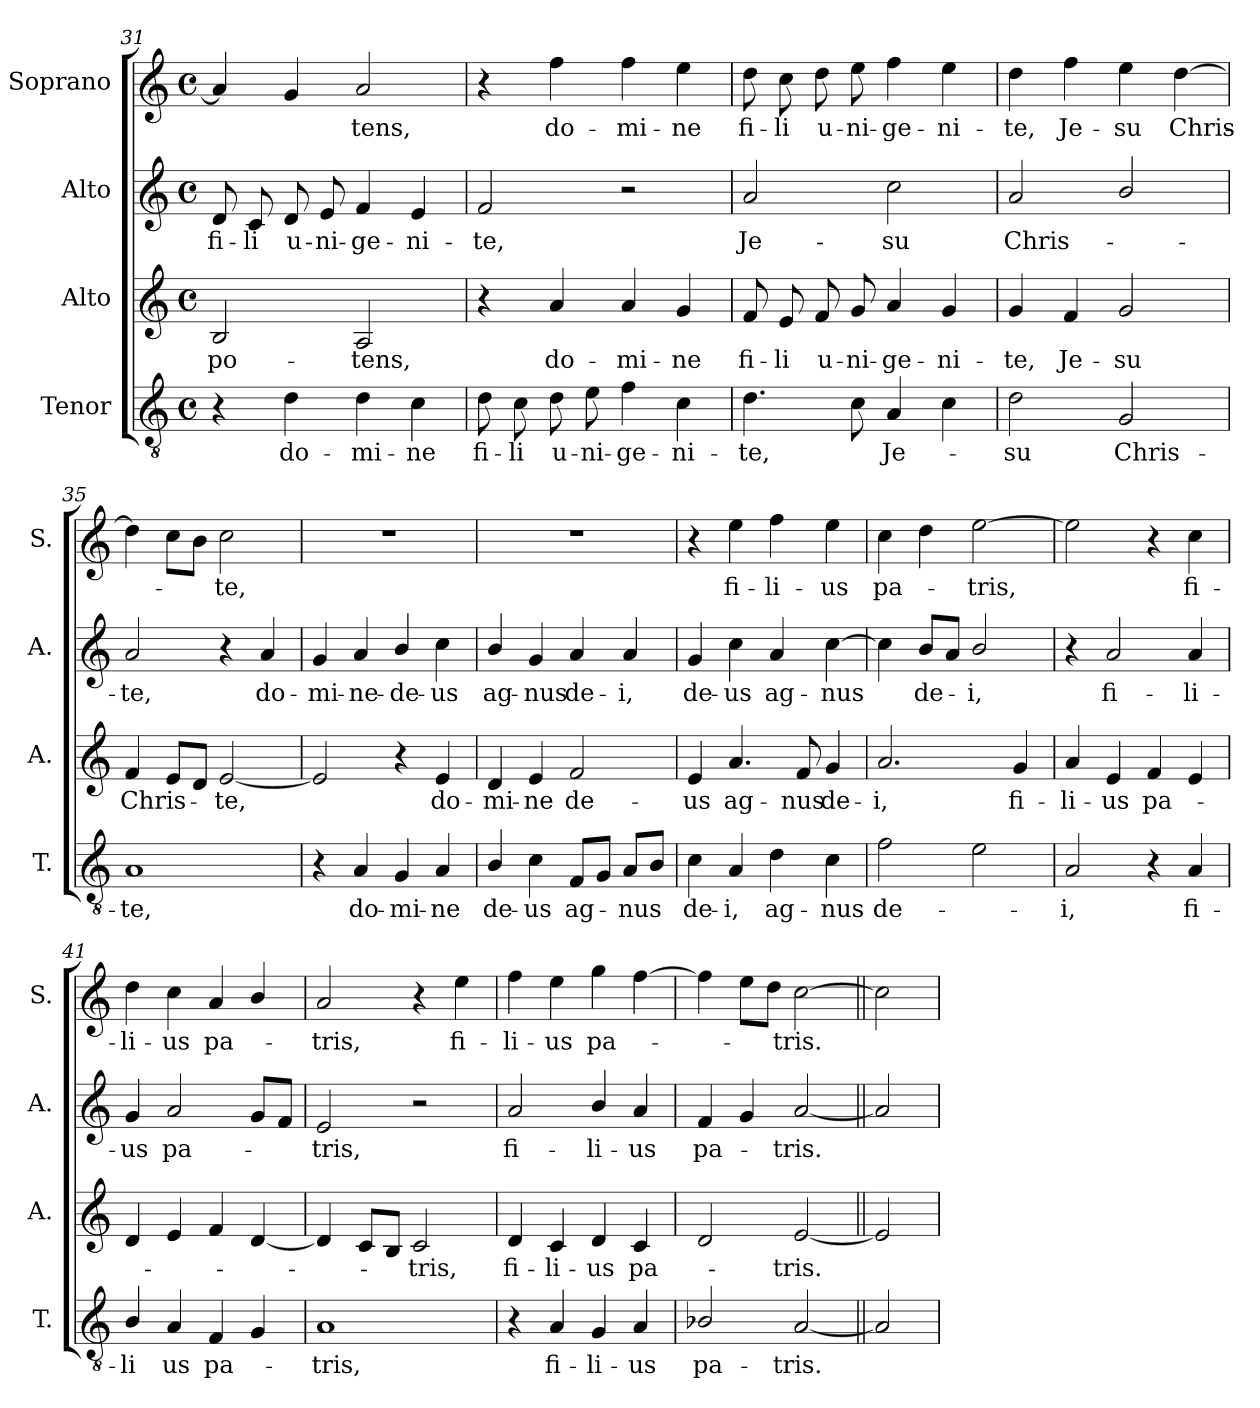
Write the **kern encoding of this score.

**kern	**text	**kern	**text	**kern	**text	**kern	**text
*part4	*part4	*part3	*part3	*part2	*part2	*part1	*part1
*staff4	*staff4	*staff3	*staff3	*staff2	*staff2	*staff1	*staff1
*I"Tenor	*	*I"Alto	*	*I"Alto	*	*I"Soprano	*
*I'T.	*	*I'A.	*	*I'A.	*	*I'S.	*
*clefGv2	*	*clefG2	*	*clefG2	*	*clefG2	*
*ITrd7c12	*	*	*	*	*	*	*
*k[]	*	*k[]	*	*k[]	*	*k[]	*
*M4/4	*	*M4/4	*	*M4/4	*	*M4/4	*
*met(c)	*	*met(c)	*	*met(c)	*	*met(c)	*
=31	=31	=31	=31	=31	=31	=31	=31
!	!	!	!LO:LY:b	!	!LO:LY:b	!	!
4r	.	2B/	-po-	8d/	fi-	4a/]	.
!	!	!	!	!	!LO:LY:b	!	!
.	.	.	.	8c/	-li	.	.
!	!LO:LY:b	!	!	!	!LO:LY:b	!	!
4D\	do-	.	.	8d/	u-	4g/	.
!	!	!	!	!	!LO:LY:b	!	!
.	.	.	.	8e/	-ni-	.	.
!	!LO:LY:b	!	!LO:LY:b	!	!LO:LY:b	!	!LO:LY:b
4D\	-mi-	2A/	-tens,	4f/	-ge-	2a/	-tens,
!	!LO:LY:b	!	!	!	!LO:LY:b	!	!
4C\	-ne	.	.	4e/	-ni-	.	.
=32	=32	=32	=32	=32	=32	=32	=32
!	!LO:LY:b	!	!	!	!LO:LY:b	!	!
8D\	fi-	4r	.	2f/	-te,	4r	.
!	!LO:LY:b	!	!	!	!	!	!
8C\	-li	.	.	.	.	.	.
!	!LO:LY:b	!	!LO:LY:b	!	!	!	!LO:LY:b
8D\	u-	4a/	do-	.	.	4ff\	do-
!	!LO:LY:b	!	!	!	!	!	!
8E\	-ni-	.	.	.	.	.	.
!	!LO:LY:b	!	!LO:LY:b	!	!	!	!LO:LY:b
4F\	-ge-	4a/	-mi-	2r	.	4ff\	-mi-
!	!LO:LY:b	!	!LO:LY:b	!	!	!	!LO:LY:b
4C\	-ni-	4g/	-ne	.	.	4ee\	-ne
=33	=33	=33	=33	=33	=33	=33	=33
!	!LO:LY:b	!	!LO:LY:b	!	!LO:LY:b	!	!LO:LY:b
4.D\	-te,	8f/	fi-	2a/	Je-	8dd\	fi-
!	!	!	!LO:LY:b	!	!	!	!LO:LY:b
.	.	8e/	-li	.	.	8cc\	-li
!	!	!	!LO:LY:b	!	!	!	!LO:LY:b
.	.	8f/	u-	.	.	8dd\	u-
!	!	!	!LO:LY:b	!	!	!	!LO:LY:b
8C\	.	8g/	-ni-	.	.	8ee\	-ni-
!	!LO:LY:b	!	!LO:LY:b	!	!LO:LY:b	!	!LO:LY:b
4AA/	Je-	4a/	-ge-	2cc\	-su	4ff\	-ge-
!	!	!	!LO:LY:b	!	!	!	!LO:LY:b
4C\	.	4g/	-ni-	.	.	4ee\	-ni-
=34	=34	=34	=34	=34	=34	=34	=34
!	!LO:LY:b	!	!LO:LY:b	!	!LO:LY:b	!	!LO:LY:b
2D\	-su	4g/	-te,	2a/	Chris-	4dd\	-te,
!	!	!	!LO:LY:b	!	!	!	!LO:LY:b
.	.	4f/	Je-	.	.	4ff\	Je-
!	!LO:LY:b	!	!LO:LY:b	!	!	!	!LO:LY:b
2GG/	Chris-	2g/	-su	2b/	.	4ee\	-su
!	!	!	!	!	!	!	!LO:LY:b
.	.	.	.	.	.	[4dd\	Chris-
=35	=35	=35	=35	=35	=35	=35	=35
!	!LO:LY:b	!	!LO:LY:b	!	!LO:LY:b	!	!
1AA	-te,	4f/	Chris-	2a/	-te,	4dd\]	.
.	.	8e/L	.	.	.	8cc\L	.
.	.	8d/J	.	.	.	8b\J	.
!	!	!	!LO:LY:b	!	!	!	!LO:LY:b
.	.	[2e/	-te,	4r	.	2cc\	-te,
!	!	!	!	!	!LO:LY:b	!	!
.	.	.	.	4a/	do-	.	.
=36	=36	=36	=36	=36	=36	=36	=36
!	!	!	!	!	!LO:LY:b	!	!
4r	.	2e/]	.	4g/	-mi-	1r	.
!	!LO:LY:b	!	!	!	!LO:LY:b	!	!
4AA/	do-	.	.	4a/	-ne-	.	.
!	!LO:LY:b	!	!	!	!LO:LY:b	!	!
4GG/	-mi-	4r	.	4b/	-de-	.	.
!	!LO:LY:b	!	!LO:LY:b	!	!LO:LY:b	!	!
4AA/	-ne	4e/	do-	4cc\	-us	.	.
=37	=37	=37	=37	=37	=37	=37	=37
!	!LO:LY:b	!	!LO:LY:b	!	!LO:LY:b	!	!
4BB/	de-	4d/	-mi-	4b/	ag-	1r	.
!	!LO:LY:b	!	!LO:LY:b	!	!LO:LY:b	!	!
4C\	-us	4e/	-ne	4g/	-nus	.	.
!	!LO:LY:b	!	!LO:LY:b	!	!LO:LY:b	!	!
8FF/L	ag-	2f/	de-	4a/	de-	.	.
8GG/J	.	.	.	.	.	.	.
!	!LO:LY:b	!	!	!	!LO:LY:b	!	!
8AA/L	-nus	.	.	4a/	-i,	.	.
8BB/J	.	.	.	.	.	.	.
=38	=38	=38	=38	=38	=38	=38	=38
!	!LO:LY:b	!	!LO:LY:b	!	!LO:LY:b	!	!
4C\	de-	4e/	-us	4g/	de-	4r	.
!	!LO:LY:b	!	!LO:LY:b	!	!LO:LY:b	!	!LO:LY:b
4AA/	-i,	4.a/	ag-	4cc\	-us	4ee\	fi-
!	!LO:LY:b	!	!	!	!LO:LY:b	!	!LO:LY:b
4D\	ag-	.	.	4a/	ag-	4ff\	-li-
!	!	!	!LO:LY:b	!	!	!	!
.	.	8f/	-nus	.	.	.	.
!	!LO:LY:b	!	!LO:LY:b	!	!LO:LY:b	!	!LO:LY:b
4C\	-nus	4g/	de-	[4cc\	-nus	4ee\	-us
=39	=39	=39	=39	=39	=39	=39	=39
!	!LO:LY:b	!	!LO:LY:b	!	!	!	!LO:LY:b
2F\	de-	2.a/	-i,	4cc\]	.	4cc\	pa-
!	!	!	!	!	!LO:LY:b	!	!
.	.	.	.	8b/L	de-	4dd\	.
.	.	.	.	8a/J	.	.	.
!	!	!	!	!	!LO:LY:b	!	!LO:LY:b
2E\	.	.	.	2b/	-i,	[2ee\	-tris,
!	!	!	!LO:LY:b	!	!	!	!
.	.	4g/	fi-	.	.	.	.
=40	=40	=40	=40	=40	=40	=40	=40
!	!LO:LY:b	!	!LO:LY:b	!	!	!	!
2AA/	-i,	4a/	-li-	4r	.	2ee\]	.
!	!	!	!LO:LY:b	!	!LO:LY:b	!	!
.	.	4e/	-us	2a/	fi-	.	.
!	!	!	!LO:LY:b	!	!	!	!
4r	.	4f/	pa-	.	.	4r	.
!	!LO:LY:b	!	!	!	!LO:LY:b	!	!LO:LY:b
4AA/	fi-	4e/	.	4a/	-li-	4cc\	fi-
=41	=41	=41	=41	=41	=41	=41	=41
!	!LO:LY:b	!	!	!	!LO:LY:b	!	!LO:LY:b
4BB/	-li	4d/	.	4g/	-us	4dd\	-li-
!	!LO:LY:b	!	!	!	!LO:LY:b	!	!LO:LY:b
4AA/	us	4e/	.	2a/	pa-	4cc\	-us
!	!LO:LY:b	!	!	!	!	!	!LO:LY:b
4FF/	pa-	4f/	.	.	.	4a/	pa-
4GG/	.	[4d/	.	8g/L	.	4b/	.
.	.	.	.	8f/J	.	.	.
=42	=42	=42	=42	=42	=42	=42	=42
!	!LO:LY:b	!	!	!	!LO:LY:b	!	!LO:LY:b
1AA	-tris,	4d/]	.	2e/	-tris,	2a/	-tris,
.	.	8c/L	.	.	.	.	.
.	.	8B/J	.	.	.	.	.
!	!	!	!LO:LY:b	!	!	!	!
.	.	2c/	-tris,	2r	.	4r	.
!	!	!	!	!	!	!	!LO:LY:b
.	.	.	.	.	.	4ee\	fi-
=43	=43	=43	=43	=43	=43	=43	=43
!	!	!	!LO:LY:b	!	!LO:LY:b	!	!LO:LY:b
4r	.	4d/	fi-	2a/	fi-	4ff\	-li-
!	!LO:LY:b	!	!LO:LY:b	!	!	!	!LO:LY:b
4AA/	fi-	4c/	-li-	.	.	4ee\	-us
!	!LO:LY:b	!	!LO:LY:b	!	!LO:LY:b	!	!LO:LY:b
4GG/	-li-	4d/	-us	4b/	-li-	4gg\	pa-
!	!LO:LY:b	!	!LO:LY:b	!	!LO:LY:b	!	!
4AA/	-us	4c/	pa-	4a/	-us	[4ff\	.
=44	=44	=44	=44	=44	=44	=44	=44
!	!LO:LY:b	!	!	!	!LO:LY:b	!	!
2BB-X/	pa-	2d/	.	4f/	pa-	4ff\]	.
.	.	.	.	4g/	.	8ee\L	.
.	.	.	.	.	.	8dd\J	.
!	!LO:LY:b	!	!LO:LY:b	!	!LO:LY:b	!	!LO:LY:b
[2AA	-tris.	[2e	-tris.	[2a	-tris.	[2cc	-tris.
=45||	=45||	=45||	=45||	=45||	=45||	=45||	=45||
2AA]	.	2e]	.	2a]	.	2cc]	.
=	=	=	=	=	=	=	=
*-	*-	*-	*-	*-	*-	*-	*-
